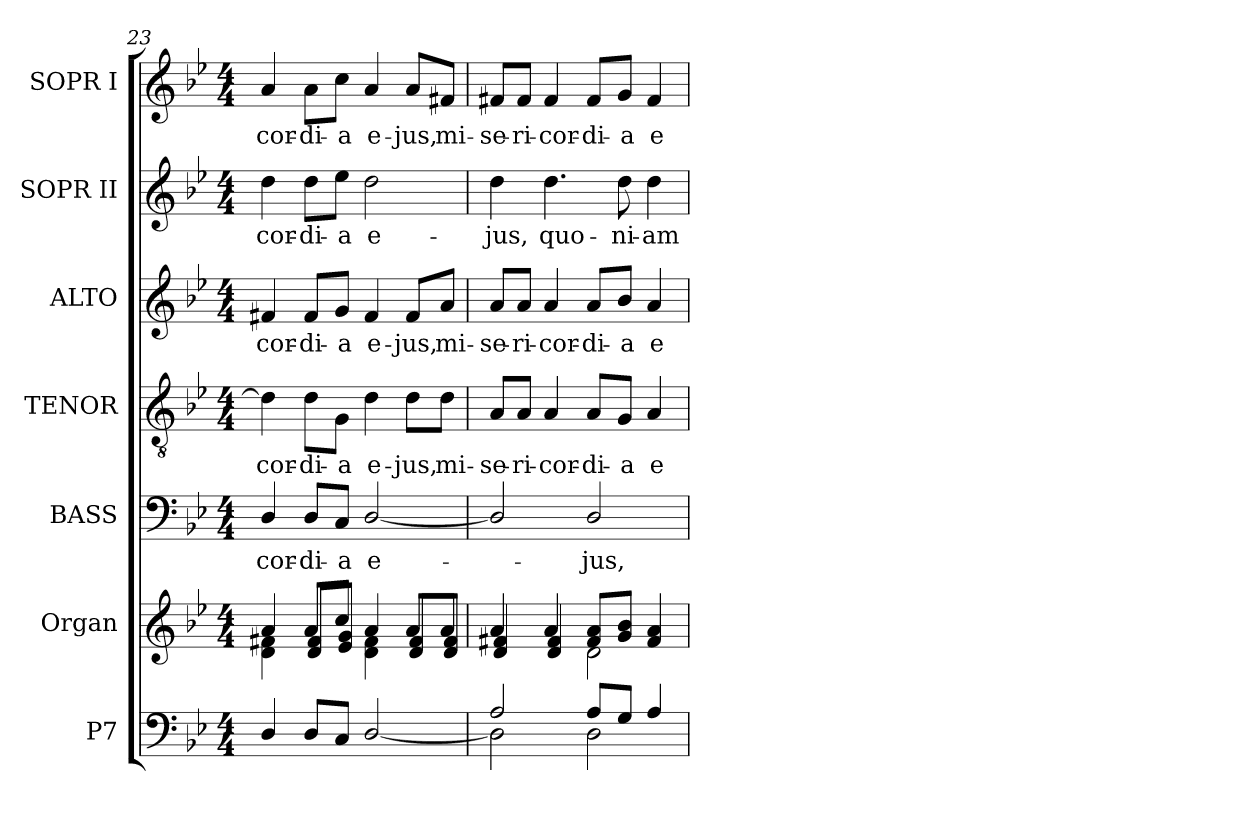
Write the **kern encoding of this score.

**kern	**kern	**kern	**text	**kern	**text	**kern	**text	**kern	**text	**kern	**text
*part7	*part6	*part5	*part5	*part4	*part4	*part3	*part3	*part2	*part2	*part1	*part1
*staff7	*staff6	*staff5	*staff5	*staff4	*staff4	*staff3	*staff3	*staff2	*staff2	*staff1	*staff1
*I"P7	*I"Organ	*I"BASS	*	*I"TENOR	*	*I"ALTO	*	*I"SOPR  II	*	*I"SOPR  I	*
*	*	*I'B.	*	*I'T.	*	*I'A.	*	*I'S.	*	*I'S.	*
*clefF4	*clefG2	*clefF4	*	*clefGv2	*	*clefG2	*	*clefG2	*	*clefG2	*
*	*	*	*	*ITrd7c12	*	*	*	*	*	*	*
*k[b-e-]	*k[b-e-]	*k[b-e-]	*	*k[b-e-]	*	*k[b-e-]	*	*k[b-e-]	*	*k[b-e-]	*
*B-:	*B-:	*B-:	*	*B-:	*	*B-:	*	*B-:	*	*B-:	*
*M4/4	*M4/4	*M4/4	*	*M4/4	*	*M4/4	*	*M4/4	*	*M4/4	*
=23	=23	=23	=23	=23	=23	=23	=23	=23	=23	=23	=23
*^	*^	*	*	*	*	*	*	*	*	*	*
!	!	!	!	!	!LO:LY:b:color=#000000	!	!	!	!	!	!	!	!
!	!	!	!	!	!	!	!LO:LY:b:color=#000000	!	!	!	!	!	!
!	!	!	!	!	!	!	!	!	!LO:LY:b:color=#000000	!	!	!	!
!	!	!	!	!	!	!	!	!	!	!	!LO:LY:b:color=#000000	!	!
!	!	!	!	!	!	!	!	!	!	!	!	!	!LO:LY:b:color=#000000
2ryy	4Di/	4ai/	4di\ 4f#Xi	4Di/	-cor-	4Di\]	-cor-	4f#Xi/	-cor-	4ddi\	-cor-	4ai/	-cor-
!	!	!	!	!	!LO:LY:b:color=#000000	!	!	!	!	!	!	!	!
!	!	!	!	!	!	!	!LO:LY:b:color=#000000	!	!	!	!	!	!
!	!	!	!	!	!	!	!	!	!LO:LY:b:color=#000000	!	!	!	!
!	!	!	!	!	!	!	!	!	!	!	!LO:LY:b:color=#000000	!	!
!	!	!	!	!	!	!	!	!	!	!	!	!	!LO:LY:b:color=#000000
.	8Di/L	8ai/L	8di/ 8f#iL	8Di/L	-di-	8Di\L	-di-	8f#i/L	-di-	8ddi\L	-di-	8ai\L	-di-
!	!	!	!	!	!LO:LY:b:color=#000000	!	!	!	!	!	!	!	!
!	!	!	!	!	!	!	!LO:LY:b:color=#000000	!	!	!	!	!	!
!	!	!	!	!	!	!	!	!	!LO:LY:b:color=#000000	!	!	!	!
!	!	!	!	!	!	!	!	!	!	!	!LO:LY:b:color=#000000	!	!
!	!	!	!	!	!	!	!	!	!	!	!	!	!LO:LY:b:color=#000000
.	8Ci/J	8cci/J	8e-i/ 8giJ	8Ci/J	-a	8GGi\J	-a	8gi/J	-a	8ee-i\J	-a	8cci\J	-a
!	!	!	!	!	!LO:LY:b:color=#000000	!	!	!	!	!	!	!	!
!	!	!	!	!	!	!	!LO:LY:b:color=#000000	!	!	!	!	!	!
!	!	!	!	!	!	!	!	!	!LO:LY:b:color=#000000	!	!	!	!
!	!	!	!	!	!	!	!	!	!	!	!LO:LY:b:color=#000000	!	!
!	!	!	!	!	!	!	!	!	!	!	!	!	!LO:LY:b:color=#000000
2ryy	[2Di/	4ai/	4di\ 4f#i	[2Di/	e-	4Di\	e-	4f#i/	e-	2ddi\	e-	4ai/	e-
!	!	!	!	!	!	!	!LO:LY:b:color=#000000	!	!	!	!	!	!
!	!	!	!	!	!	!	!	!	!LO:LY:b:color=#000000	!	!	!	!
!	!	!	!	!	!	!	!	!	!	!	!	!	!LO:LY:b:color=#000000
.	.	8ai/L	8di/ 8f#iL	.	.	8Di\L	-jus,	8f#i/L	-jus,	.	.	8ai/L	-jus,
!	!	!	!	!	!	!	!LO:LY:b:color=#000000	!	!	!	!	!	!
!	!	!	!	!	!	!	!	!	!LO:LY:b:color=#000000	!	!	!	!
!	!	!	!	!	!	!	!	!	!	!	!	!	!LO:LY:b:color=#000000
.	.	8ai/J	8di/ 8f#iJ	.	.	8Di\J	mi-	8ai/J	mi-	.	.	8f#Xi/J	mi-
=24	=24	=24	=24	=24	=24	=24	=24	=24	=24	=24	=24	=24	=24
!	!	!	!	!	!	!	!LO:LY:b:color=#000000	!	!	!	!	!	!
!	!	!	!	!	!	!	!	!	!LO:LY:b:color=#000000	!	!	!	!
!	!	!	!	!	!	!	!	!	!	!	!LO:LY:b:color=#000000	!	!
!	!	!	!	!	!	!	!	!	!	!	!	!	!LO:LY:b:color=#000000
2Ai/	2Di\]	4ai/	4di/ 4f#Xi	2Di/]	.	8AAi/L	-se-	8ai/L	-se-	4ddi\	-jus,	8f#Xi/L	-se-
!	!	!	!	!	!	!	!LO:LY:b:color=#000000	!	!	!	!	!	!
!	!	!	!	!	!	!	!	!	!LO:LY:b:color=#000000	!	!	!	!
!	!	!	!	!	!	!	!	!	!	!	!	!	!LO:LY:b:color=#000000
.	.	.	.	.	.	8AAi/J	-ri-	8ai/J	-ri-	.	.	8f#i/J	-ri-
!	!	!	!	!	!	!	!LO:LY:b:color=#000000	!	!	!	!	!	!
!	!	!	!	!	!	!	!	!	!LO:LY:b:color=#000000	!	!	!	!
!	!	!	!	!	!	!	!	!	!	!	!LO:LY:b:color=#000000	!	!
!	!	!	!	!	!	!	!	!	!	!	!	!	!LO:LY:b:color=#000000
.	.	4ai/	4di/ 4f#i	.	.	4AAi/	-cor-	4ai/	-cor-	4.ddi\	quo-	4f#i/	-cor-
!	!	!	!	!	!LO:LY:b:color=#000000	!	!	!	!	!	!	!	!
!	!	!	!	!	!	!	!LO:LY:b:color=#000000	!	!	!	!	!	!
!	!	!	!	!	!	!	!	!	!LO:LY:b:color=#000000	!	!	!	!
!	!	!	!	!	!	!	!	!	!	!	!	!	!LO:LY:b:color=#000000
8Ai/L	2Di\	8f#i/ 8aiL	2di\	2Di/	-jus,	8AAi/L	-di-	8ai/L	-di-	.	.	8f#i/L	-di-
!	!	!	!	!	!	!	!LO:LY:b:color=#000000	!	!	!	!	!	!
!	!	!	!	!	!	!	!	!	!LO:LY:b:color=#000000	!	!	!	!
!	!	!	!	!	!	!	!	!	!	!	!LO:LY:b:color=#000000	!	!
!	!	!	!	!	!	!	!	!	!	!	!	!	!LO:LY:b:color=#000000
8Gi/J	.	8gi/ 8b-iJ	.	.	.	8GGi/J	-a	8b-i/J	-a	8ddi\	-ni-	8gi/J	-a
!	!	!	!	!	!	!	!LO:LY:b:color=#000000	!	!	!	!	!	!
!	!	!	!	!	!	!	!	!	!LO:LY:b:color=#000000	!	!	!	!
!	!	!	!	!	!	!	!	!	!	!	!LO:LY:b:color=#000000	!	!
!	!	!	!	!	!	!	!	!	!	!	!	!	!LO:LY:b:color=#000000
4Ai/	.	4f#i/ 4ai	.	.	.	4AAi/	e-	4ai/	e-	4ddi\	-am	4f#i/	e-
*v	*v	*	*	*	*	*	*	*	*	*	*	*	*
*	*v	*v	*	*	*	*	*	*	*	*	*	*
=	=	=	=	=	=	=	=	=	=	=	=
*-	*-	*-	*-	*-	*-	*-	*-	*-	*-	*-	*-
